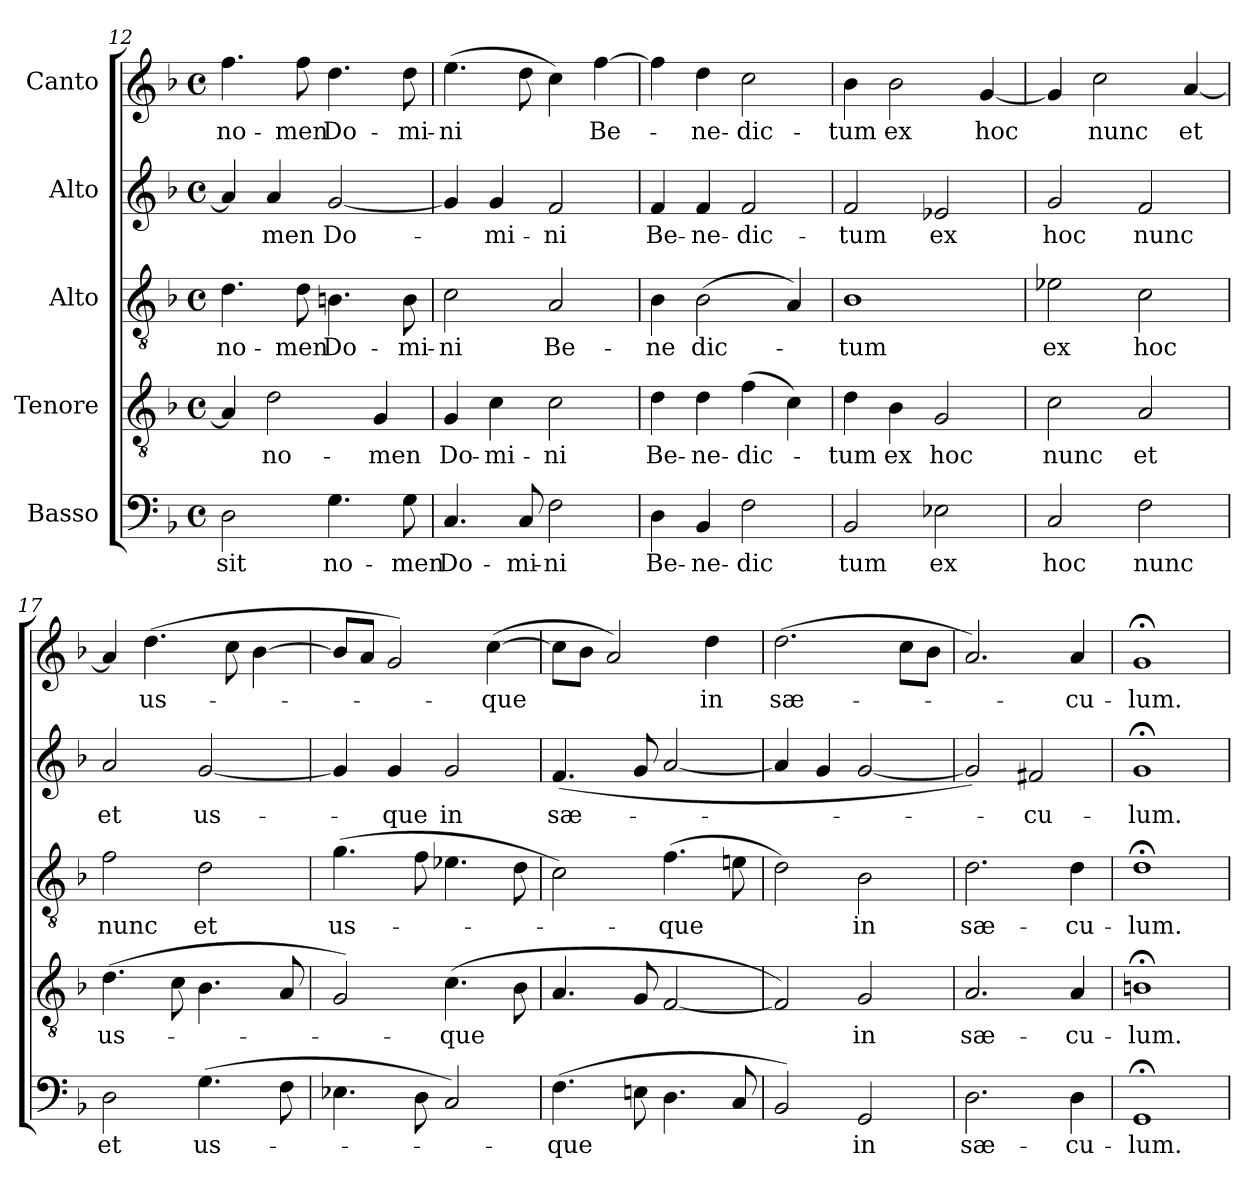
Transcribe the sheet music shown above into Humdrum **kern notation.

**kern	**text	**kern	**text	**kern	**text	**kern	**text	**kern	**text
*part5	*part5	*part4	*part4	*part3	*part3	*part2	*part2	*part1	*part1
*staff5	*staff5	*staff4	*staff4	*staff3	*staff3	*staff2	*staff2	*staff1	*staff1
*I"Basso	*	*I"Tenore	*	*I"Alto	*	*I"Alto	*	*I"Canto	*
*clefF4	*	*clefGv2	*	*clefGv2	*	*clefG2	*	*clefG2	*
*ITrd7c12	*	*	*	*	*	*	*	*	*
*k[b-]	*	*k[b-]	*	*k[b-]	*	*k[b-]	*	*k[b-]	*
*F:	*	*F:	*	*F:	*	*F:	*	*F:	*
*M4/4	*	*M4/4	*	*M4/4	*	*M4/4	*	*M4/4	*
*met(c)	*	*met(c)	*	*met(c)	*	*met(c)	*	*met(c)	*
=12	=12	=12	=12	=12	=12	=12	=12	=12	=12
!	!LO:LY:b	!	!	!	!LO:LY:b	!	!	!	!LO:LY:b
2DD\	sit	4A/]	.	4.d\	no-	4a/]	.	4.ff\	no-
!	!	!	!LO:LY:b	!	!	!	!LO:LY:b	!	!
.	.	2d\	no-	.	.	4a/	-men	.	.
!	!	!	!	!	!LO:LY:b	!	!	!	!LO:LY:b
.	.	.	.	8d\	-men	.	.	8ff\	-men
!	!LO:LY:b	!	!	!	!LO:LY:b	!	!LO:LY:b	!	!LO:LY:b
4.GG\	no-	.	.	4.Bn\	Do-	[2g/	Do-	4.dd\	Do-
!	!	!	!LO:LY:b	!	!	!	!	!	!
.	.	4G/	-men	.	.	.	.	.	.
!	!LO:LY:b	!	!	!	!LO:LY:b	!	!	!	!LO:LY:b
8GG\	-men	.	.	8B\	-mi-	.	.	8dd\	-mi-
=13	=13	=13	=13	=13	=13	=13	=13	=13	=13
!	!LO:LY:b	!	!LO:LY:b	!	!LO:LY:b	!	!	!	!LO:LY:b
4.CC/	Do-	4G/	Do-	2c\	-ni	4g/]	.	(>4.ee\	-ni
!	!	!	!LO:LY:b	!	!	!	!LO:LY:b	!	!
.	.	4c\	-mi-	.	.	4g/	-mi-	.	.
!	!LO:LY:b	!	!	!	!	!	!	!	!
8CC/	-mi-	.	.	.	.	.	.	8dd\	.
!	!LO:LY:b	!	!LO:LY:b	!	!LO:LY:b	!	!LO:LY:b	!	!
2FF\	-ni	2c\	-ni	2A/	Be-	2f/	-ni	4cc\)	.
!	!	!	!	!	!	!	!	!	!LO:LY:b
.	.	.	.	.	.	.	.	[4ff\	Be-
=14	=14	=14	=14	=14	=14	=14	=14	=14	=14
!	!LO:LY:b	!	!LO:LY:b	!	!LO:LY:b	!	!LO:LY:b	!	!
4DD\	Be-	4d\	Be-	4B-\	-ne	4f/	Be-	4ff\]	.
!	!LO:LY:b	!	!LO:LY:b	!	!LO:LY:b	!	!LO:LY:b	!	!LO:LY:b
4BBB-/	-ne-	4d\	-ne-	(>2B-\	dic-	4f/	-ne-	4dd\	-ne-
!	!LO:LY:b	!	!LO:LY:b	!	!	!	!LO:LY:b	!	!LO:LY:b
2FF\	-dic	(>4f\	-dic-	.	.	2f/	-dic-	2cc\	-dic-
.	.	4c\)	.	4A/)	.	.	.	.	.
!!LO:LB:g=z
=15	=15	=15	=15	=15	=15	=15	=15	=15	=15
!	!LO:LY:b	!	!LO:LY:b	!	!LO:LY:b	!	!LO:LY:b	!	!LO:LY:b
2BBB-/	­tum	4d\	-­tum	1B-	-­tum	2f/	-­tum	4b-\	-­tum
!	!	!	!LO:LY:b	!	!	!	!	!	!LO:LY:b
.	.	4B-\	ex	.	.	.	.	2b-\	ex
!	!LO:LY:b	!	!LO:LY:b	!	!	!	!LO:LY:b	!	!
2EE-X\	ex	2G/	hoc	.	.	2e-X/	ex	.	.
!	!	!	!	!	!	!	!	!	!LO:LY:b
.	.	.	.	.	.	.	.	[4g/	hoc
=16	=16	=16	=16	=16	=16	=16	=16	=16	=16
!	!LO:LY:b	!	!LO:LY:b	!	!LO:LY:b	!	!LO:LY:b	!	!
2CC/	hoc	2c\	nunc	2e-X\	ex	2g/	hoc	4g/]	.
!	!	!	!	!	!	!	!	!	!LO:LY:b
.	.	.	.	.	.	.	.	2cc\	nunc
!	!LO:LY:b	!	!LO:LY:b	!	!LO:LY:b	!	!LO:LY:b	!	!
2FF\	nunc	2A/	et	2c\	hoc	2f/	nunc	.	.
!	!	!	!	!	!	!	!	!	!LO:LY:b
.	.	.	.	.	.	.	.	[4a/	et
=17	=17	=17	=17	=17	=17	=17	=17	=17	=17
!	!LO:LY:b	!	!LO:LY:b	!	!LO:LY:b	!	!LO:LY:b	!	!
2DD\	et	(>4.d\	us-	2f\	nunc	2a/	et	4a/]	.
!	!	!	!	!	!	!	!	!	!LO:LY:b
.	.	.	.	.	.	.	.	(>4.dd\	us-
.	.	8c\	.	.	.	.	.	.	.
!	!LO:LY:b	!	!	!	!LO:LY:b	!	!LO:LY:b	!	!
(>4.GG\	us-	4.B-\	.	2d\	et	[2g/	us-	.	.
.	.	.	.	.	.	.	.	8cc\	.
.	.	.	.	.	.	.	.	[4b-\	.
8FF\	.	8A/	.	.	.	.	.	.	.
=18	=18	=18	=18	=18	=18	=18	=18	=18	=18
!	!	!	!	!	!LO:LY:b	!	!	!	!
4.EE-X\	.	2G/)	.	(>4.g\	us-	4g/]	.	8b-/L]	.
.	.	.	.	.	.	.	.	8a/J	.
!	!	!	!	!	!	!	!LO:LY:b	!	!
.	.	.	.	.	.	4g/	-que	2g/)	.
8DD\	.	.	.	8f\	.	.	.	.	.
!	!	!	!LO:LY:b	!	!	!	!LO:LY:b	!	!
2CC/)	.	(>4.c\	-que	4.e-X\	.	2g/	in	.	.
!	!	!	!	!	!	!	!	!	!LO:LY:b
.	.	.	.	.	.	.	.	(>[4cc\	-que
.	.	8B-\	.	8d\	.	.	.	.	.
=19	=19	=19	=19	=19	=19	=19	=19	=19	=19
!	!LO:LY:b	!	!	!	!	!	!LO:LY:b	!	!
(>4.FF\	-que	4.A/	.	2c\)	.	(4.f/	sæ-	8cc\L]	.
.	.	.	.	.	.	.	.	8b-\J	.
.	.	.	.	.	.	.	.	2a/)	.
8EEn\	.	8G/	.	.	.	8g/	.	.	.
!	!	!	!	!	!LO:LY:b	!	!	!	!
4.DD\	.	[2F/	.	(>4.f\	-que	[2a/	.	.	.
!	!	!	!	!	!	!	!	!	!LO:LY:b
.	.	.	.	.	.	.	.	4dd\	in
8CC/	.	.	.	8en\	.	.	.	.	.
!!LO:PB:g=z
=20	=20	=20	=20	=20	=20	=20	=20	=20	=20
!	!	!	!	!	!	!	!LO:LY:b	!	!LO:LY:b
2BBB-/)	.	2F/])	.	2d\)	.	4a/]	-­-	(>2.dd\	sæ-
.	.	.	.	.	.	4g/	.	.	.
!	!LO:LY:b	!	!LO:LY:b	!	!LO:LY:b	!	!	!	!
2GGG/	in	2G/	in	2B-\	in	[2g/	.	.	.
.	.	.	.	.	.	.	.	8cc\L	.
.	.	.	.	.	.	.	.	8b-\J	.
=21	=21	=21	=21	=21	=21	=21	=21	=21	=21
!	!LO:LY:b	!	!LO:LY:b	!	!LO:LY:b	!	!	!	!
2.DD\	sæ-	2.A/	sæ-	2.d\	sæ-	2g/])	.	2.a/)	.
!	!	!	!	!	!	!	!LO:LY:b	!	!
.	.	.	.	.	.	2f#X/	-cu-	.	.
!	!LO:LY:b	!	!LO:LY:b	!	!LO:LY:b	!	!	!	!LO:LY:b
4DD\	-cu-	4A/	-cu-	4d\	-cu-	.	.	4a/	-cu-
=22	=22	=22	=22	=22	=22	=22	=22	=22	=22
!	!LO:LY:b	!	!LO:LY:b	!	!LO:LY:b	!	!LO:LY:b	!	!LO:LY:b
1GGG;	-lum.	1Bn;<	-lum.	1d;<	-lum.	1g;	-lum.	1g;	-lum.
=	=	=	=	=	=	=	=	=	=
*-	*-	*-	*-	*-	*-	*-	*-	*-	*-
